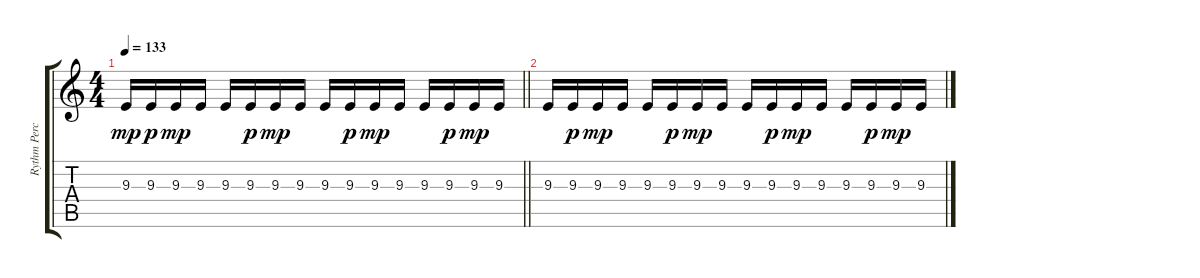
\track ("Rythm Percussion" "Rythm Perc") {instrument shamisen}
\staff {score tabs}
\tuning (E4 B3 G3 D3 A2 E2) {hide}
\ts (4 4)
\tempo 133
\clef g2
\barLineRight lightlight
\ks c
9.3.16{dy mp volume 0} 9.3.16{dy p} 9.3.16{dy mp} 9.3.16 9.3.16 9.3.16{dy p} 9.3.16{dy mp} 9.3.16 9.3.16 9.3.16{dy p} 9.3.16{dy mp} 9.3.16 9.3.16 9.3.16{dy p} 9.3.16{dy mp} 9.3.16 |
9.3.16 9.3.16{dy p} 9.3.16{dy mp} 9.3.16 9.3.16 9.3.16{dy p} 9.3.16{dy mp} 9.3.16 9.3.16 9.3.16{dy p} 9.3.16{dy mp} 9.3.16 9.3.16 9.3.16{dy p} 9.3.16{dy mp} 9.3.16
